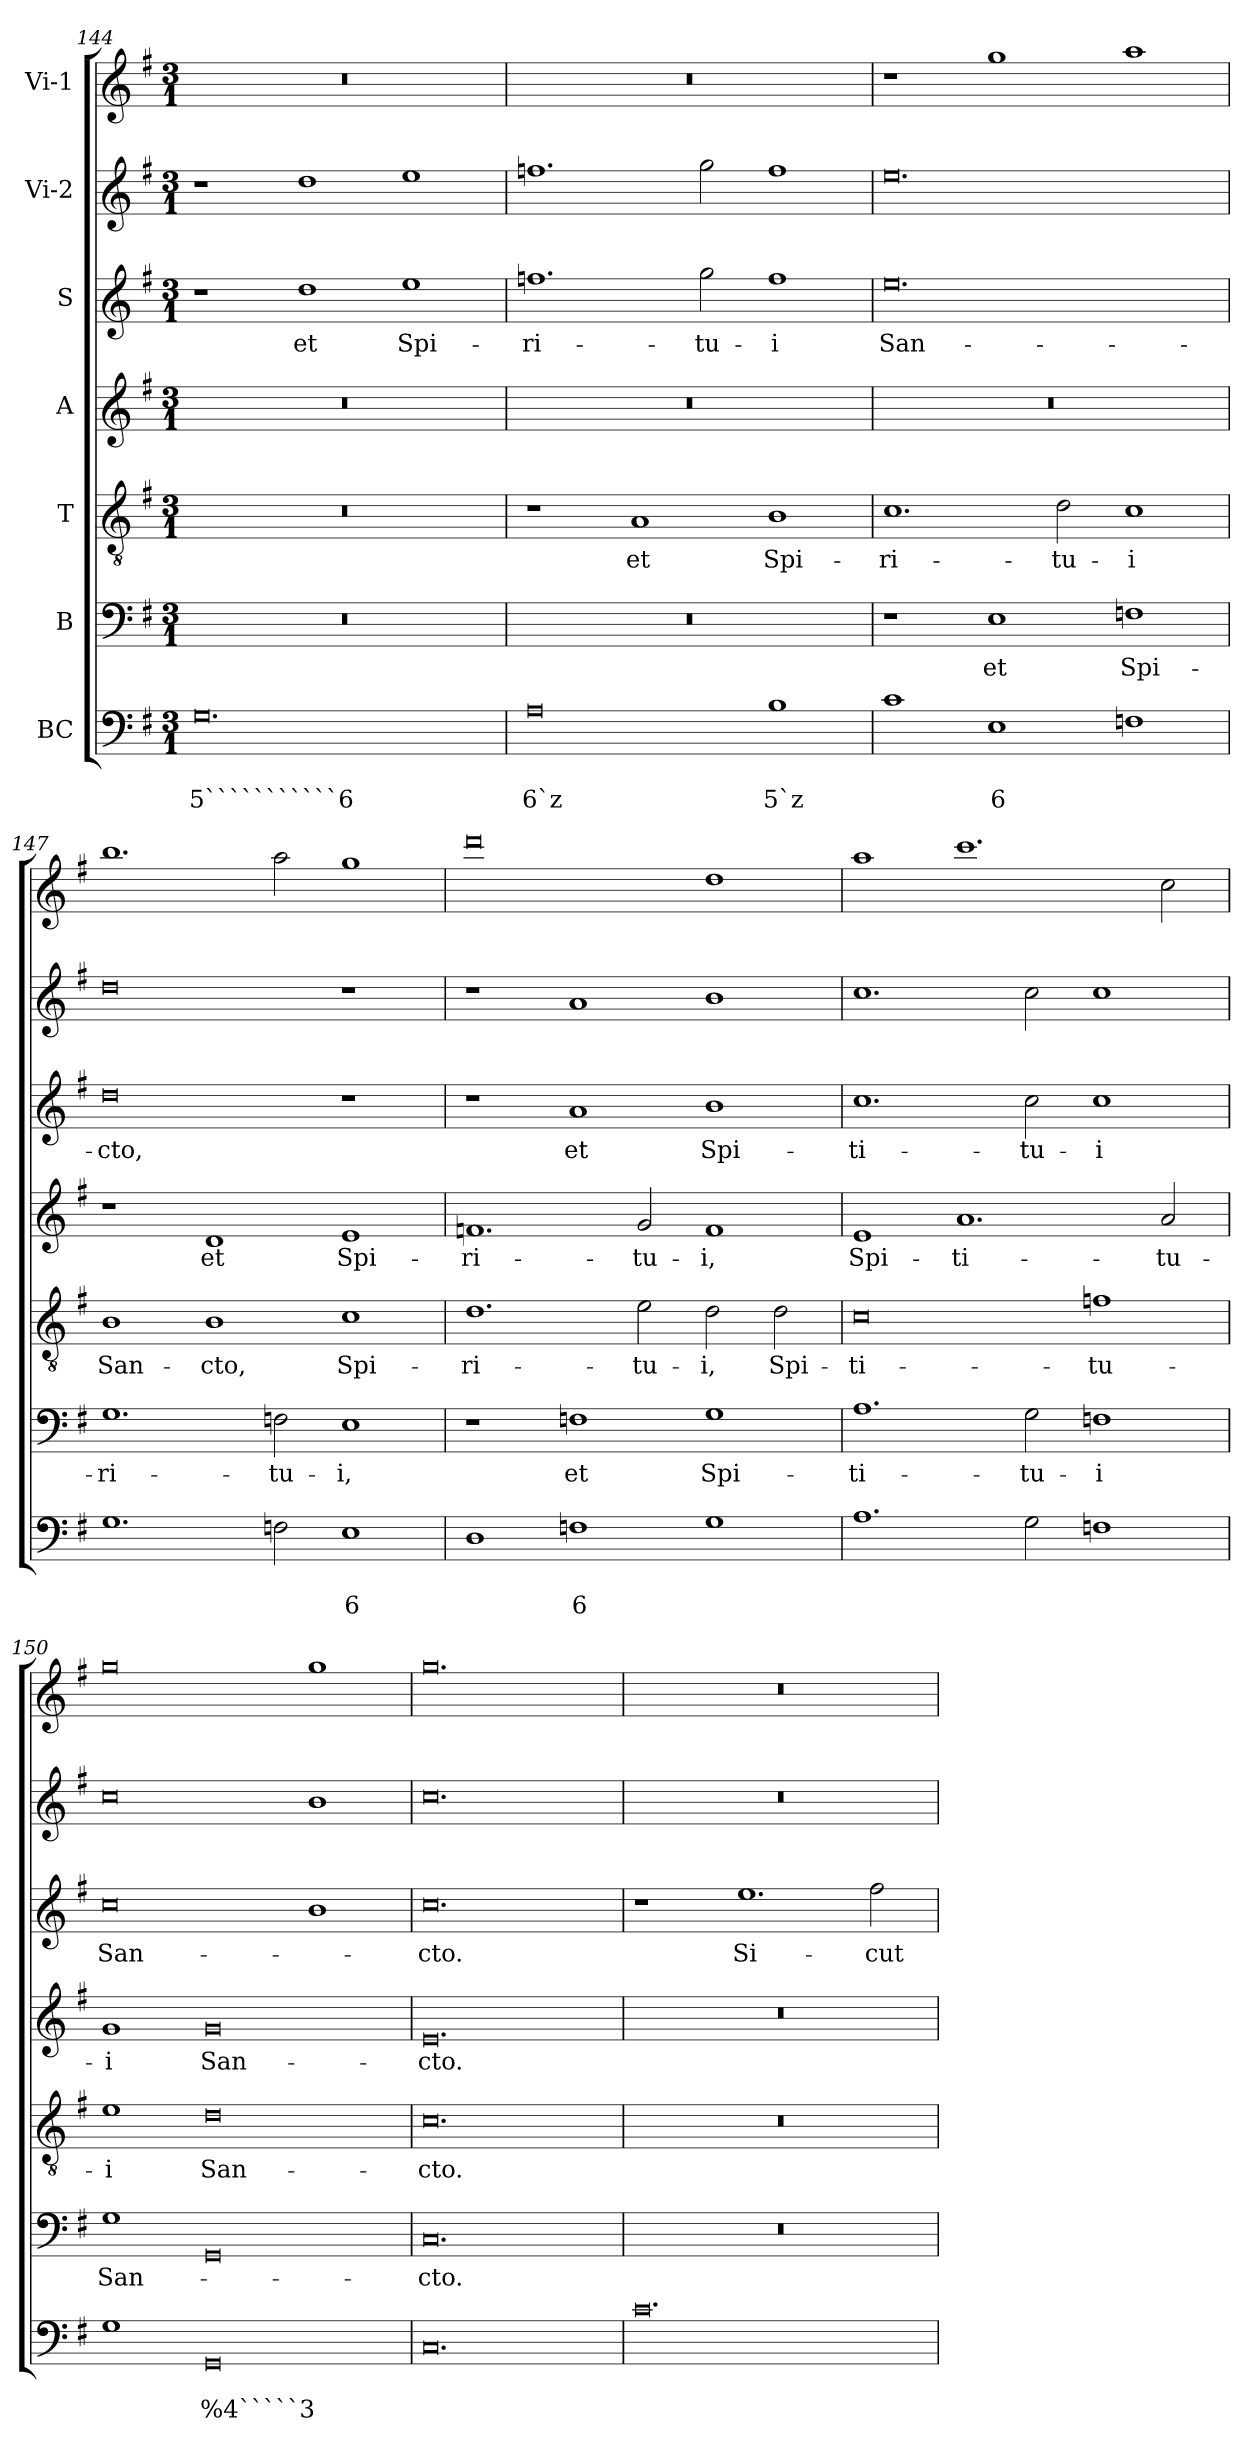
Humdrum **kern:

**kern	**text	**text	**kern	**text	**kern	**text	**kern	**text	**kern	**text	**kern	**kern
*part7	*part7	*part7	*part6	*part6	*part5	*part5	*part4	*part4	*part3	*part3	*part2	*part1
*staff7	*staff7	*staff7	*staff6	*staff6	*staff5	*staff5	*staff4	*staff4	*staff3	*staff3	*staff2	*staff1
*I"BC	*	*	*I"B	*	*I"T	*	*I"A	*	*I"S	*	*I"Vi-2	*I"Vi-1
*clefF4	*	*	*clefF4	*	*clefGv2	*	*clefG2	*	*clefG2	*	*clefG2	*clefG2
*k[f#]	*	*	*k[f#]	*	*k[f#]	*	*k[f#]	*	*k[f#]	*	*k[f#]	*k[f#]
*G:	*	*	*G:	*	*G:	*	*G:	*	*G:	*	*G:	*G:
*M3/1	*	*	*M3/1	*	*M3/1	*	*M3/1	*	*M3/1	*	*M3/1	*M3/1
=144	=144	=144	=144	=144	=144	=144	=144	=144	=144	=144	=144	=144
!	!	!LO:LY:b	!	!	!	!	!	!	!	!	!	!
0.G	.	5```````````6	0.r	.	0.r	.	0.r	.	1r	.	1r	0.r
!	!	!	!	!	!	!	!	!	!	!LO:LY:b	!	!
.	.	.	.	.	.	.	.	.	1dd	et	1dd	.
!	!	!	!	!	!	!	!	!	!	!LO:LY:b	!	!
.	.	.	.	.	.	.	.	.	1ee	Spi-	1ee	.
=145	=145	=145	=145	=145	=145	=145	=145	=145	=145	=145	=145	=145
!	!	!LO:LY:b	!	!	!	!	!	!	!	!LO:LY:b	!	!
0A	.	6`z	0.r	.	1r	.	0.r	.	1.ffn	-ri-	1.ffn	0.r
!	!	!	!	!	!	!LO:LY:b	!	!	!	!	!	!
.	.	.	.	.	1A	et	.	.	.	.	.	.
!	!	!	!	!	!	!	!	!	!	!LO:LY:b	!	!
.	.	.	.	.	.	.	.	.	2gg\	-tu-	2gg\	.
!	!	!LO:LY:b	!	!	!	!LO:LY:b	!	!	!	!LO:LY:b	!	!
1B	.	5`z	.	.	1B	Spi-	.	.	1ff	-i	1ff	.
!!LO:PB:g=z
=146	=146	=146	=146	=146	=146	=146	=146	=146	=146	=146	=146	=146
!	!	!	!	!	!	!LO:LY:b	!	!	!	!LO:LY:b	!	!
1c	.	.	1r	.	1.c	-ri-	0.r	.	0.ee	San-	0.ee	1r
!	!	!LO:LY:b	!	!LO:LY:b	!	!	!	!	!	!	!	!
1E	.	6	1E	et	.	.	.	.	.	.	.	1gg
!	!	!	!	!	!	!LO:LY:b	!	!	!	!	!	!
.	.	.	.	.	2d\	-tu-	.	.	.	.	.	.
!	!	!	!	!LO:LY:b	!	!LO:LY:b	!	!	!	!	!	!
1Fn	.	.	1Fn	Spi-	1c	-i	.	.	.	.	.	1aa
=147	=147	=147	=147	=147	=147	=147	=147	=147	=147	=147	=147	=147
!	!	!	!	!LO:LY:b	!	!LO:LY:b	!	!	!	!LO:LY:b	!	!
1.G	.	.	1.G	-ri-	1B	San-	1r	.	0dd	-cto,	0dd	1.bb
!	!	!	!	!	!	!LO:LY:b	!	!LO:LY:b	!	!	!	!
.	.	.	.	.	1B	-cto,	1d	et	.	.	.	.
!	!	!	!	!LO:LY:b	!	!	!	!	!	!	!	!
2Fn\	.	.	2Fn\	-tu-	.	.	.	.	.	.	.	2aa\
!	!	!LO:LY:b	!	!LO:LY:b	!	!LO:LY:b	!	!LO:LY:b	!	!	!	!
1E	.	6	1E	-i,	1c	Spi-	1e	Spi-	1r	.	1r	1gg
=148	=148	=148	=148	=148	=148	=148	=148	=148	=148	=148	=148	=148
!	!	!	!	!	!	!LO:LY:b	!	!LO:LY:b	!	!	!	!
1D	.	.	1r	.	1.d	-ri-	1.fn	-ri-	1r	.	1r	0ddd
!	!	!LO:LY:b	!	!LO:LY:b	!	!	!	!	!	!LO:LY:b	!	!
1Fn	.	6	1Fn	et	.	.	.	.	1a	et	1a	.
!	!	!	!	!	!	!LO:LY:b	!	!LO:LY:b	!	!	!	!
.	.	.	.	.	2e\	-tu-	2g/	-tu-	.	.	.	.
!	!	!	!	!LO:LY:b	!	!LO:LY:b	!	!LO:LY:b	!	!LO:LY:b	!	!
1G	.	.	1G	Spi-	2d\	-i,	1f	-i,	1b	Spi-	1b	1dd
!	!	!	!	!	!	!LO:LY:b	!	!	!	!	!	!
.	.	.	.	.	2d\	Spi-	.	.	.	.	.	.
=149	=149	=149	=149	=149	=149	=149	=149	=149	=149	=149	=149	=149
!	!	!	!	!LO:LY:b	!	!LO:LY:b	!	!LO:LY:b	!	!LO:LY:b	!	!
1.A	.	.	1.A	-ti-	0c	-ti-	1e	Spi-	1.cc	-ti-	1.cc	1aa
!	!	!	!	!	!	!	!	!LO:LY:b	!	!	!	!
.	.	.	.	.	.	.	1.a	-ti-	.	.	.	1.ccc
!	!	!	!	!LO:LY:b	!	!	!	!	!	!LO:LY:b	!	!
2G\	.	.	2G\	-tu-	.	.	.	.	2cc\	-tu-	2cc\	.
!	!	!	!	!LO:LY:b	!	!LO:LY:b	!	!	!	!LO:LY:b	!	!
1Fn	.	.	1Fn	-i	1fn	-tu-	.	.	1cc	-i	1cc	.
!	!	!	!	!	!	!	!	!LO:LY:b	!	!	!	!
.	.	.	.	.	.	.	2a/	-tu-	.	.	.	2cc\
=150	=150	=150	=150	=150	=150	=150	=150	=150	=150	=150	=150	=150
!	!	!	!	!LO:LY:b	!	!LO:LY:b	!	!LO:LY:b	!	!LO:LY:b	!	!
1G	.	.	1G	San-	1e	-i	1g	-i	0cc	San-	0cc	0gg
!	!	!LO:LY:b	!	!	!	!LO:LY:b	!	!LO:LY:b	!	!	!	!
0GG	.	%4`````3	0GG	.	0d	San-	0g	San-	.	.	.	.
.	.	.	.	.	.	.	.	.	1b	.	1b	1gg
=151	=151	=151	=151	=151	=151	=151	=151	=151	=151	=151	=151	=151
!	!	!	!	!LO:LY:b	!	!LO:LY:b	!	!LO:LY:b	!	!LO:LY:b	!	!
0.C	.	.	0.C	-cto.	0.c	-cto.	0.e	-cto.	0.cc	-cto.	0.cc	0.gg
!!LO:LB:g=z
=152	=152	=152	=152	=152	=152	=152	=152	=152	=152	=152	=152	=152
0.c	.	.	0.r	.	0.r	.	0.r	.	1r	.	0.r	0.r
!	!	!	!	!	!	!	!	!	!	!LO:LY:b	!	!
.	.	.	.	.	.	.	.	.	1.ee	Si-	.	.
!	!	!	!	!	!	!	!	!	!	!LO:LY:b	!	!
.	.	.	.	.	.	.	.	.	2ff#\	-cut	.	.
=	=	=	=	=	=	=	=	=	=	=	=	=
*-	*-	*-	*-	*-	*-	*-	*-	*-	*-	*-	*-	*-
